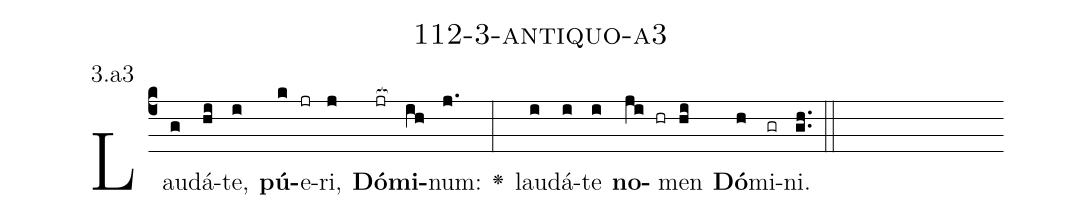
name: 112-3-antiquo-a3;
annotation: 3.a3;
%%
(c4)Lau(g)dá(hi)te,(i) <b>pú</b>(k)e(jr)ri,(j) <b>Dó</b>(jr[ocb:1{])<b>mi</b>(ih[ocb:0}])num:(j.) <v>\greheightstar</v>(:) lau(i)dá(i)te(i) <b>no</b>(ji hr)men(hi) <b>Dó</b>(h)mi(gr)ni.(gh..) (::)


%E(i) u(i) o(ji) u(hi) a(h) e.(gh..) (::)
